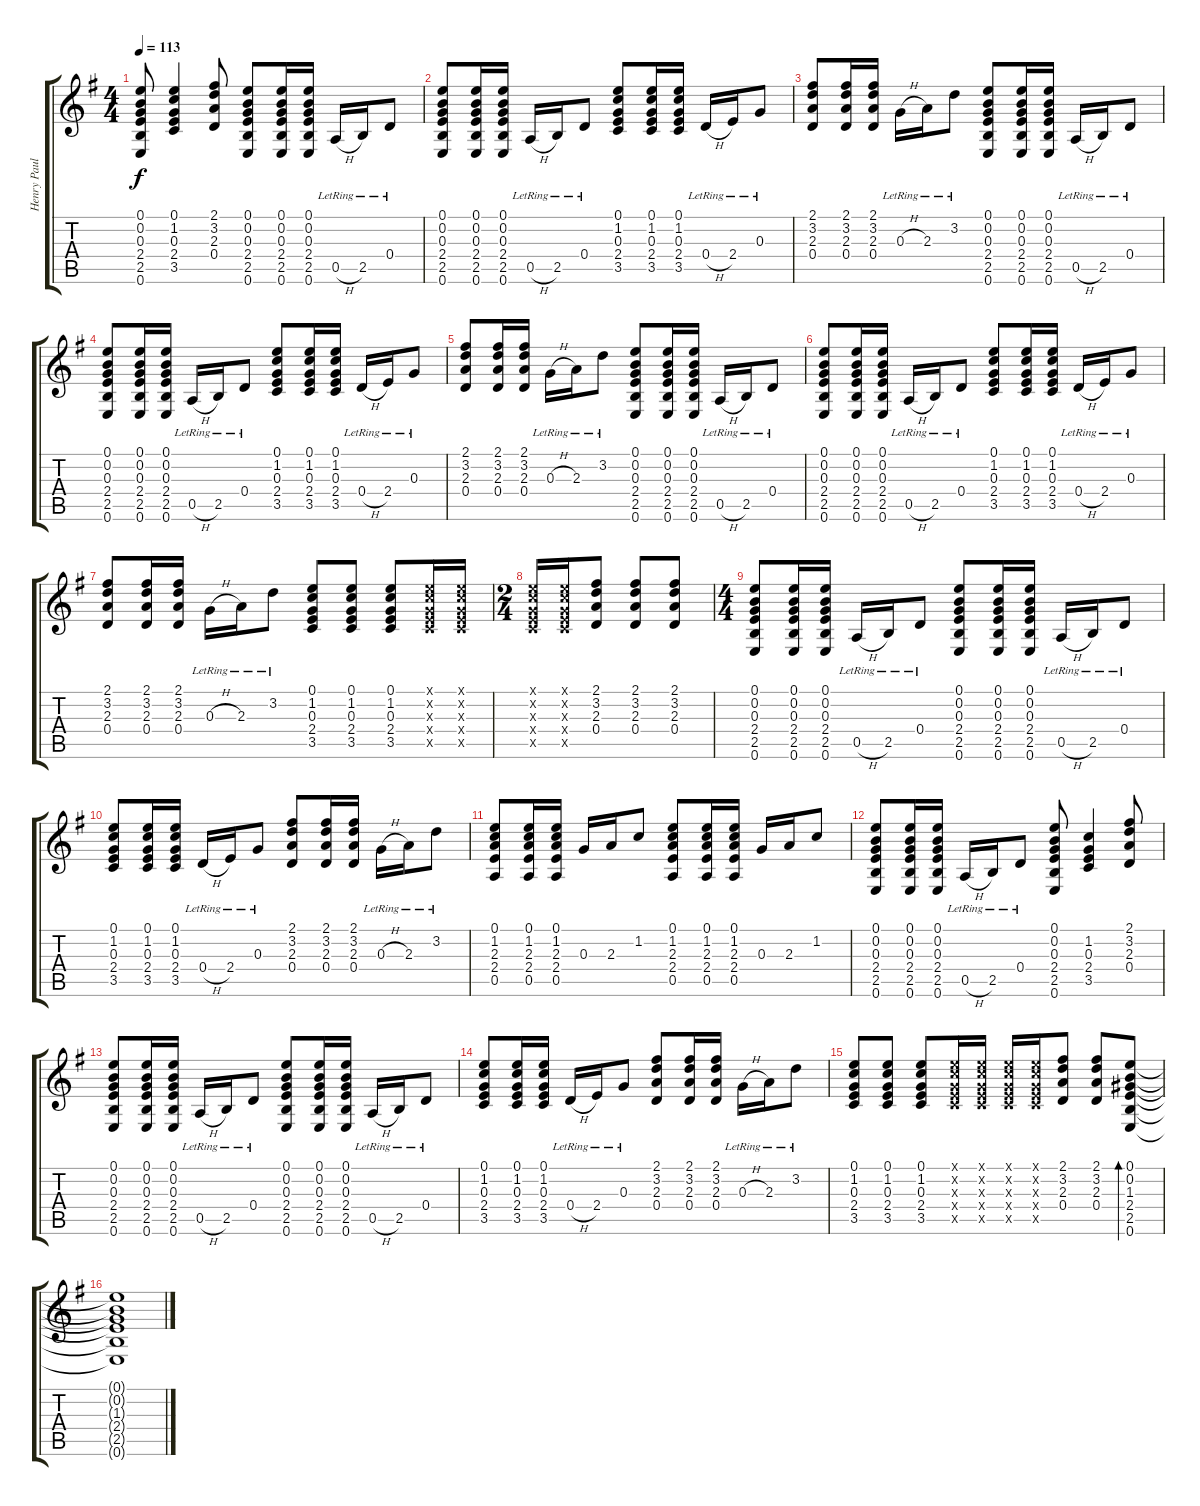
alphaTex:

\track ("Henry Paul Guitar" "Henry Paul") {instrument acousticguitarsteel}
\staff {score tabs}
\tuning (E4 B3 G3 D3 A2 E2) {hide}
\ts (4 4)
\tempo 113
\clef g2
\ks eminor
(0.1 0.2 0.3 2.4 2.5 0.6).8{dy f} (0.1 1.2 0.3 2.4 3.5).4 (2.1 3.2 2.3 0.4).8 (0.1 0.2 0.3 2.4 2.5 0.6).8 (0.1 0.2 0.3 2.4 2.5 0.6).16 (0.1 0.2 0.3 2.4 2.5 0.6).16 0.5{h lr}.16 2.5{lr}.16 0.4{lr}.8 |
(0.1 0.2 0.3 2.4 2.5 0.6).8 (0.1 0.2 0.3 2.4 2.5 0.6).16 (0.1 0.2 0.3 2.4 2.5 0.6).16 0.5{h lr}.16 2.5{lr}.16 0.4{lr}.8 (0.1 1.2 0.3 2.4 3.5).8 (0.1 1.2 0.3 2.4 3.5).16 (0.1 1.2 0.3 2.4 3.5).16 0.4{h lr}.16 2.4{lr}.16 0.3{lr}.8 |
(2.1 3.2 2.3 0.4).8 (2.1 3.2 2.3 0.4).16 (2.1 3.2 2.3 0.4).16 0.3{h lr}.16 2.3{lr}.16 3.2{lr}.8 (0.1 0.2 0.3 2.4 2.5 0.6).8 (0.1 0.2 0.3 2.4 2.5 0.6).16 (0.1 0.2 0.3 2.4 2.5 0.6).16 0.5{h lr}.16 2.5{lr}.16 0.4{lr}.8 |
(0.1 0.2 0.3 2.4 2.5 0.6).8 (0.1 0.2 0.3 2.4 2.5 0.6).16 (0.1 0.2 0.3 2.4 2.5 0.6).16 0.5{h lr}.16 2.5{lr}.16 0.4{lr}.8 (0.1 1.2 0.3 2.4 3.5).8 (0.1 1.2 0.3 2.4 3.5).16 (0.1 1.2 0.3 2.4 3.5).16 0.4{h lr}.16 2.4{lr}.16 0.3{lr}.8 |
(2.1 3.2 2.3 0.4).8 (2.1 3.2 2.3 0.4).16 (2.1 3.2 2.3 0.4).16 0.3{h lr}.16 2.3{lr}.16 3.2{lr}.8 (0.1 0.2 0.3 2.4 2.5 0.6).8 (0.1 0.2 0.3 2.4 2.5 0.6).16 (0.1 0.2 0.3 2.4 2.5 0.6).16 0.5{h lr}.16 2.5{lr}.16 0.4{lr}.8 |
(0.1 0.2 0.3 2.4 2.5 0.6).8 (0.1 0.2 0.3 2.4 2.5 0.6).16 (0.1 0.2 0.3 2.4 2.5 0.6).16 0.5{h lr}.16 2.5{lr}.16 0.4{lr}.8 (0.1 1.2 0.3 2.4 3.5).8 (0.1 1.2 0.3 2.4 3.5).16 (0.1 1.2 0.3 2.4 3.5).16 0.4{h lr}.16 2.4{lr}.16 0.3{lr}.8 |
(2.1 3.2 2.3 0.4).8 (2.1 3.2 2.3 0.4).16 (2.1 3.2 2.3 0.4).16 0.3{h lr}.16 2.3{lr}.16 3.2{lr}.8 (0.1 1.2 0.3 2.4 3.5).8 (0.1 1.2 0.3 2.4 3.5).8 (0.1 1.2 0.3 2.4 3.5).8 (0.1{x} 1.2{x} 0.3{x} 2.4{x} 3.5{x}).16 (0.1{x} 1.2{x} 0.3{x} 2.4{x} 3.5{x}).16 |
\ts (2 4)
(0.1{x} 1.2{x} 0.3{x} 2.4{x} 3.5{x}).16 (0.1{x} 1.2{x} 0.3{x} 2.4{x} 3.5{x}).16 (2.1 3.2 2.3 0.4).8 (2.1 3.2 2.3 0.4).8 (2.1 3.2 2.3 0.4).8 |
\ts (4 4)
(0.1 0.2 0.3 2.4 2.5 0.6).8 (0.1 0.2 0.3 2.4 2.5 0.6).16 (0.1 0.2 0.3 2.4 2.5 0.6).16 0.5{h lr}.16 2.5{lr}.16 0.4{lr}.8 (0.1 0.2 0.3 2.4 2.5 0.6).8 (0.1 0.2 0.3 2.4 2.5 0.6).16 (0.1 0.2 0.3 2.4 2.5 0.6).16 0.5{h lr}.16 2.5{lr}.16 0.4{lr}.8 |
(0.1 1.2 0.3 2.4 3.5).8 (0.1 1.2 0.3 2.4 3.5).16 (0.1 1.2 0.3 2.4 3.5).16 0.4{h lr}.16 2.4{lr}.16 0.3{lr}.8 (2.1 3.2 2.3 0.4).8 (2.1 3.2 2.3 0.4).16 (2.1 3.2 2.3 0.4).16 0.3{h lr}.16 2.3{lr}.16 3.2{lr}.8 |
(0.1 1.2 2.3 2.4 0.5).8 (0.1 1.2 2.3 2.4 0.5).16 (0.1 1.2 2.3 2.4 0.5).16 0.3.16 2.3.16 1.2.8 (0.1 1.2 2.3 2.4 0.5).8 (0.1 1.2 2.3 2.4 0.5).16 (0.1 1.2 2.3 2.4 0.5).16 0.3.16 2.3.16 1.2.8 |
(0.1 0.2 0.3 2.4 2.5 0.6).8 (0.1 0.2 0.3 2.4 2.5 0.6).16 (0.1 0.2 0.3 2.4 2.5 0.6).16 0.5{h lr}.16 2.5{lr}.16 0.4{lr}.8 (0.1 0.2 0.3 2.4 2.5 0.6).8 (1.2 0.3 2.4 3.5).4 (2.1 3.2 2.3 0.4).8 |
(0.1 0.2 0.3 2.4 2.5 0.6).8 (0.1 0.2 0.3 2.4 2.5 0.6).16 (0.1 0.2 0.3 2.4 2.5 0.6).16 0.5{h lr}.16 2.5{lr}.16 0.4{lr}.8 (0.1 0.2 0.3 2.4 2.5 0.6).8 (0.1 0.2 0.3 2.4 2.5 0.6).16 (0.1 0.2 0.3 2.4 2.5 0.6).16 0.5{h lr}.16 2.5{lr}.16 0.4{lr}.8 |
(0.1 1.2 0.3 2.4 3.5).8 (0.1 1.2 0.3 2.4 3.5).16 (0.1 1.2 0.3 2.4 3.5).16 0.4{h lr}.16 2.4{lr}.16 0.3{lr}.8 (2.1 3.2 2.3 0.4).8 (2.1 3.2 2.3 0.4).16 (2.1 3.2 2.3 0.4).16 0.3{h lr}.16 2.3{lr}.16 3.2{lr}.8 |
(0.1 1.2 0.3 2.4 3.5).8 (0.1 1.2 0.3 2.4 3.5).8 (0.1 1.2 0.3 2.4 3.5).8 (0.1{x} 1.2{x} 0.3{x} 2.4{x} 3.5{x}).16 (0.1{x} 1.2{x} 0.3{x} 2.4{x} 3.5{x}).16 (0.1{x} 1.2{x} 0.3{x} 2.4{x} 3.5{x}).16 (0.1{x} 1.2{x} 0.3{x} 2.4{x} 3.5{x}).16 (2.1 3.2 2.3 0.4).8 (2.1 3.2 2.3 0.4).8 (0.1 0.2 1.3 2.4 2.5 0.6).8{bd 480} |
(0.1{t} 0.2{t} 1.3{t} 2.4{t} 2.5{t} 0.6{t}).1
